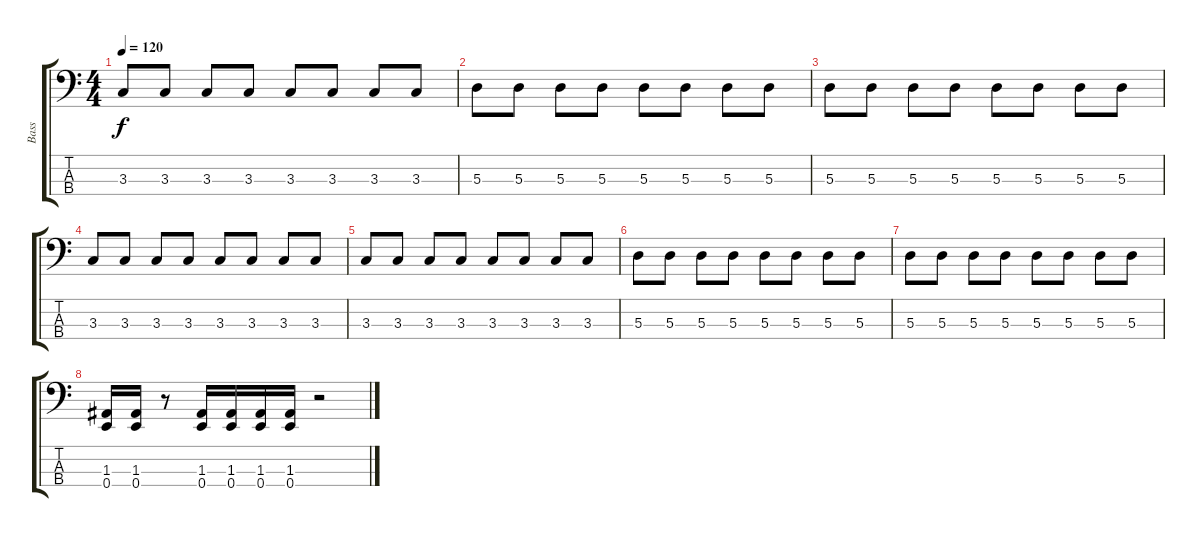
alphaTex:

\track ("Bass" "Bass") {instrument electricbassfinger}
\staff {score tabs}
\tuning (G2 D2 A1 E1) {hide}
\ts (4 4)
\tempo 120
\clef f4
\ks c
3.3.8{dy f} 3.3.8 3.3.8 3.3.8 3.3.8 3.3.8 3.3.8 3.3.8 |
5.3.8 5.3.8 5.3.8 5.3.8 5.3.8 5.3.8 5.3.8 5.3.8 |
5.3.8 5.3.8 5.3.8 5.3.8 5.3.8 5.3.8 5.3.8 5.3.8 |
3.3.8 3.3.8 3.3.8 3.3.8 3.3.8 3.3.8 3.3.8 3.3.8 |
3.3.8 3.3.8 3.3.8 3.3.8 3.3.8 3.3.8 3.3.8 3.3.8 |
5.3.8 5.3.8 5.3.8 5.3.8 5.3.8 5.3.8 5.3.8 5.3.8 |
5.3.8 5.3.8 5.3.8 5.3.8 5.3.8 5.3.8 5.3.8 5.3.8 |
(1.3 0.4).16 (1.3 0.4).16 r.8 (1.3 0.4).16 (1.3 0.4).16 (1.3 0.4).16 (1.3 0.4).16 r.2
